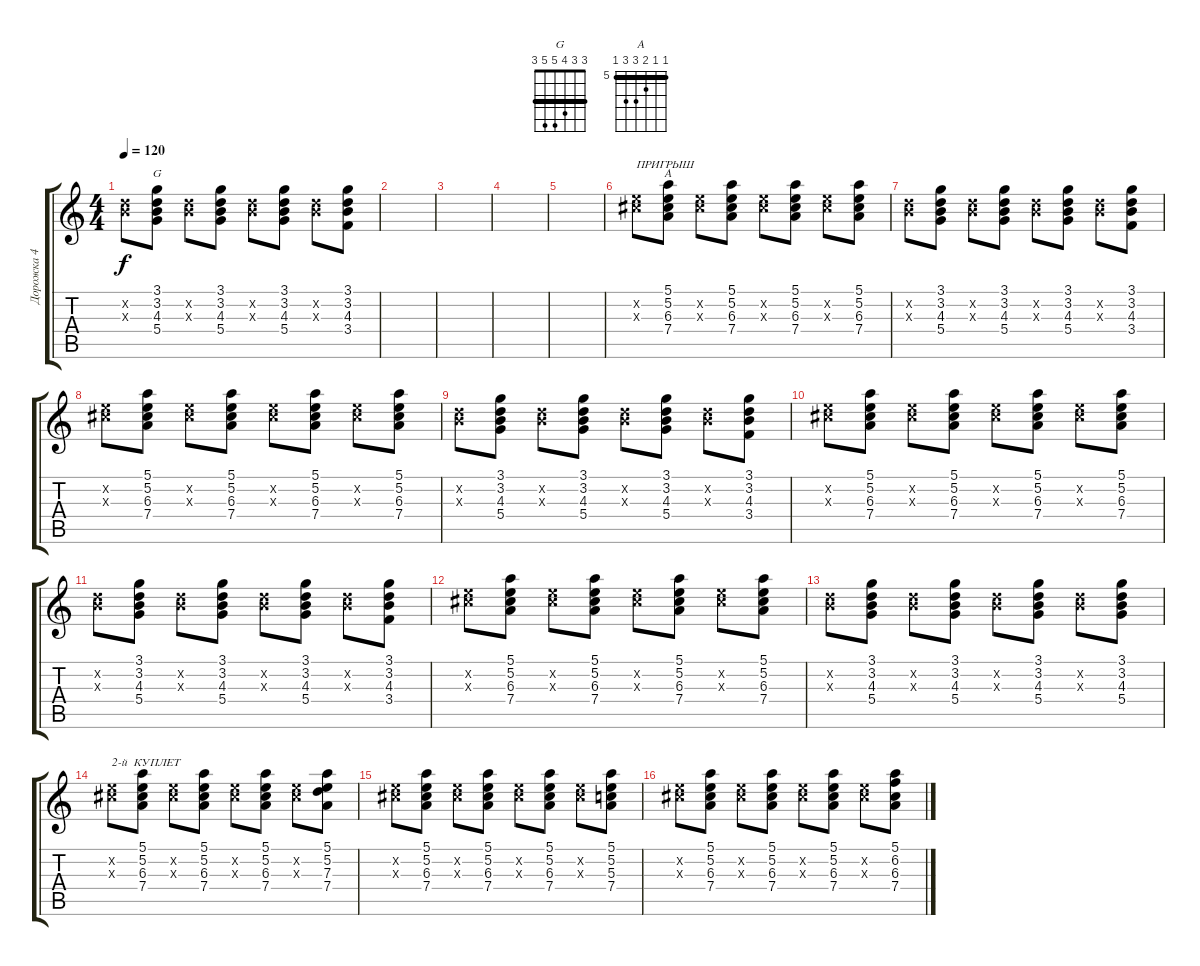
\track ("Дорожка 4" "Дорожка 4") {instrument acousticguitarsteel}
\staff {score tabs}
\tuning (E4 B3 G3 D3 A2 E2) {hide}
\chord ("G" 3 3 4 5 5 3) {barre 3}
\chord ("A" 5 5 6 7 7 5) {firstfret 5 barre 5}
\ts (4 4)
\tempo 120
\clef g2
\ks c
(3.2{x} 4.3{x}).8{dy f volume 10 instrument electricguitarclean} (3.1 3.2 4.3 5.4).8{ch "G"} (3.2{x} 4.3{x}).8{volume 10 instrument electricguitarclean} (3.1 3.2 4.3 5.4).8 (3.2{x} 4.3{x}).8{volume 10 instrument electricguitarclean} (3.1 3.2 4.3 5.4).8 (3.2{x} 4.3{x}).8{volume 10 instrument electricguitarclean} (3.1 3.2 4.3 3.4).8 |
|
|
|
|
(5.2{x} 6.3{x}).8{txt "ПРИГРЫШ" volume 10 instrument electricguitarclean} (5.1 5.2 6.3 7.4).8{ch "A"} (5.2{x} 6.3{x}).8 (5.1 5.2 6.3 7.4).8 (5.2{x} 6.3{x}).8 (5.1 5.2 6.3 7.4).8 (5.2{x} 6.3{x}).8 (5.1 5.2 6.3 7.4).8 |
(3.2{x} 4.3{x}).8{volume 10 instrument electricguitarclean} (3.1 3.2 4.3 5.4).8 (3.2{x} 4.3{x}).8{volume 10 instrument electricguitarclean} (3.1 3.2 4.3 5.4).8 (3.2{x} 4.3{x}).8{volume 10 instrument electricguitarclean} (3.1 3.2 4.3 5.4).8 (3.2{x} 4.3{x}).8{volume 10 instrument electricguitarclean} (3.1 3.2 4.3 3.4).8 |
(5.2{x} 6.3{x}).8{volume 10 instrument electricguitarclean} (5.1 5.2 6.3 7.4).8 (5.2{x} 6.3{x}).8 (5.1 5.2 6.3 7.4).8 (5.2{x} 6.3{x}).8 (5.1 5.2 6.3 7.4).8 (5.2{x} 6.3{x}).8 (5.1 5.2 6.3 7.4).8 |
(3.2{x} 4.3{x}).8{volume 10 instrument electricguitarclean} (3.1 3.2 4.3 5.4).8 (3.2{x} 4.3{x}).8{volume 10 instrument electricguitarclean} (3.1 3.2 4.3 5.4).8 (3.2{x} 4.3{x}).8{volume 10 instrument electricguitarclean} (3.1 3.2 4.3 5.4).8 (3.2{x} 4.3{x}).8{volume 10 instrument electricguitarclean} (3.1 3.2 4.3 3.4).8 |
(5.2{x} 6.3{x}).8{volume 10 instrument electricguitarclean} (5.1 5.2 6.3 7.4).8 (5.2{x} 6.3{x}).8 (5.1 5.2 6.3 7.4).8 (5.2{x} 6.3{x}).8 (5.1 5.2 6.3 7.4).8 (5.2{x} 6.3{x}).8 (5.1 5.2 6.3 7.4).8 |
(3.2{x} 4.3{x}).8{volume 10 instrument electricguitarclean} (3.1 3.2 4.3 5.4).8 (3.2{x} 4.3{x}).8{volume 10 instrument electricguitarclean} (3.1 3.2 4.3 5.4).8 (3.2{x} 4.3{x}).8{volume 10 instrument electricguitarclean} (3.1 3.2 4.3 5.4).8 (3.2{x} 4.3{x}).8{volume 10 instrument electricguitarclean} (3.1 3.2 4.3 3.4).8 |
(5.2{x} 6.3{x}).8{volume 10 instrument electricguitarclean} (5.1 5.2 6.3 7.4).8 (5.2{x} 6.3{x}).8 (5.1 5.2 6.3 7.4).8 (5.2{x} 6.3{x}).8 (5.1 5.2 6.3 7.4).8 (5.2{x} 6.3{x}).8 (5.1 5.2 6.3 7.4).8 |
(3.2{x} 4.3{x}).8{volume 10 instrument electricguitarclean} (3.1 3.2 4.3 5.4).8 (3.2{x} 4.3{x}).8{volume 10 instrument electricguitarclean} (3.1 3.2 4.3 5.4).8 (3.2{x} 4.3{x}).8{volume 10 instrument electricguitarclean} (3.1 3.2 4.3 5.4).8 (3.2{x} 4.3{x}).8{volume 10 instrument electricguitarclean} (3.1 3.2 4.3 5.4).8 |
(5.2{x} 6.3{x}).8{txt "2-й  КУПЛЕТ" volume 10 instrument electricguitarclean} (5.1 5.2 6.3 7.4).8 (5.2{x} 6.3{x}).8 (5.1 5.2 6.3 7.4).8 (5.2{x} 6.3{x}).8 (5.1 5.2 6.3 7.4).8 (5.2{x} 6.3{x}).8 (5.1 5.2 7.3 7.4).8 |
(5.2{x} 6.3{x}).8{volume 10 instrument electricguitarclean} (5.1 5.2 6.3 7.4).8 (5.2{x} 6.3{x}).8 (5.1 5.2 6.3 7.4).8 (5.2{x} 6.3{x}).8 (5.1 5.2 6.3 7.4).8 (5.2{x} 6.3{x}).8 (5.1 5.2 5.3 7.4).8 |
(5.2{x} 6.3{x}).8{volume 10 instrument electricguitarclean} (5.1 5.2 6.3 7.4).8 (5.2{x} 6.3{x}).8 (5.1 5.2 6.3 7.4).8 (5.2{x} 6.3{x}).8 (5.1 5.2 6.3 7.4).8 (5.2{x} 6.3{x}).8 (5.1 6.2 6.3 7.4).8
